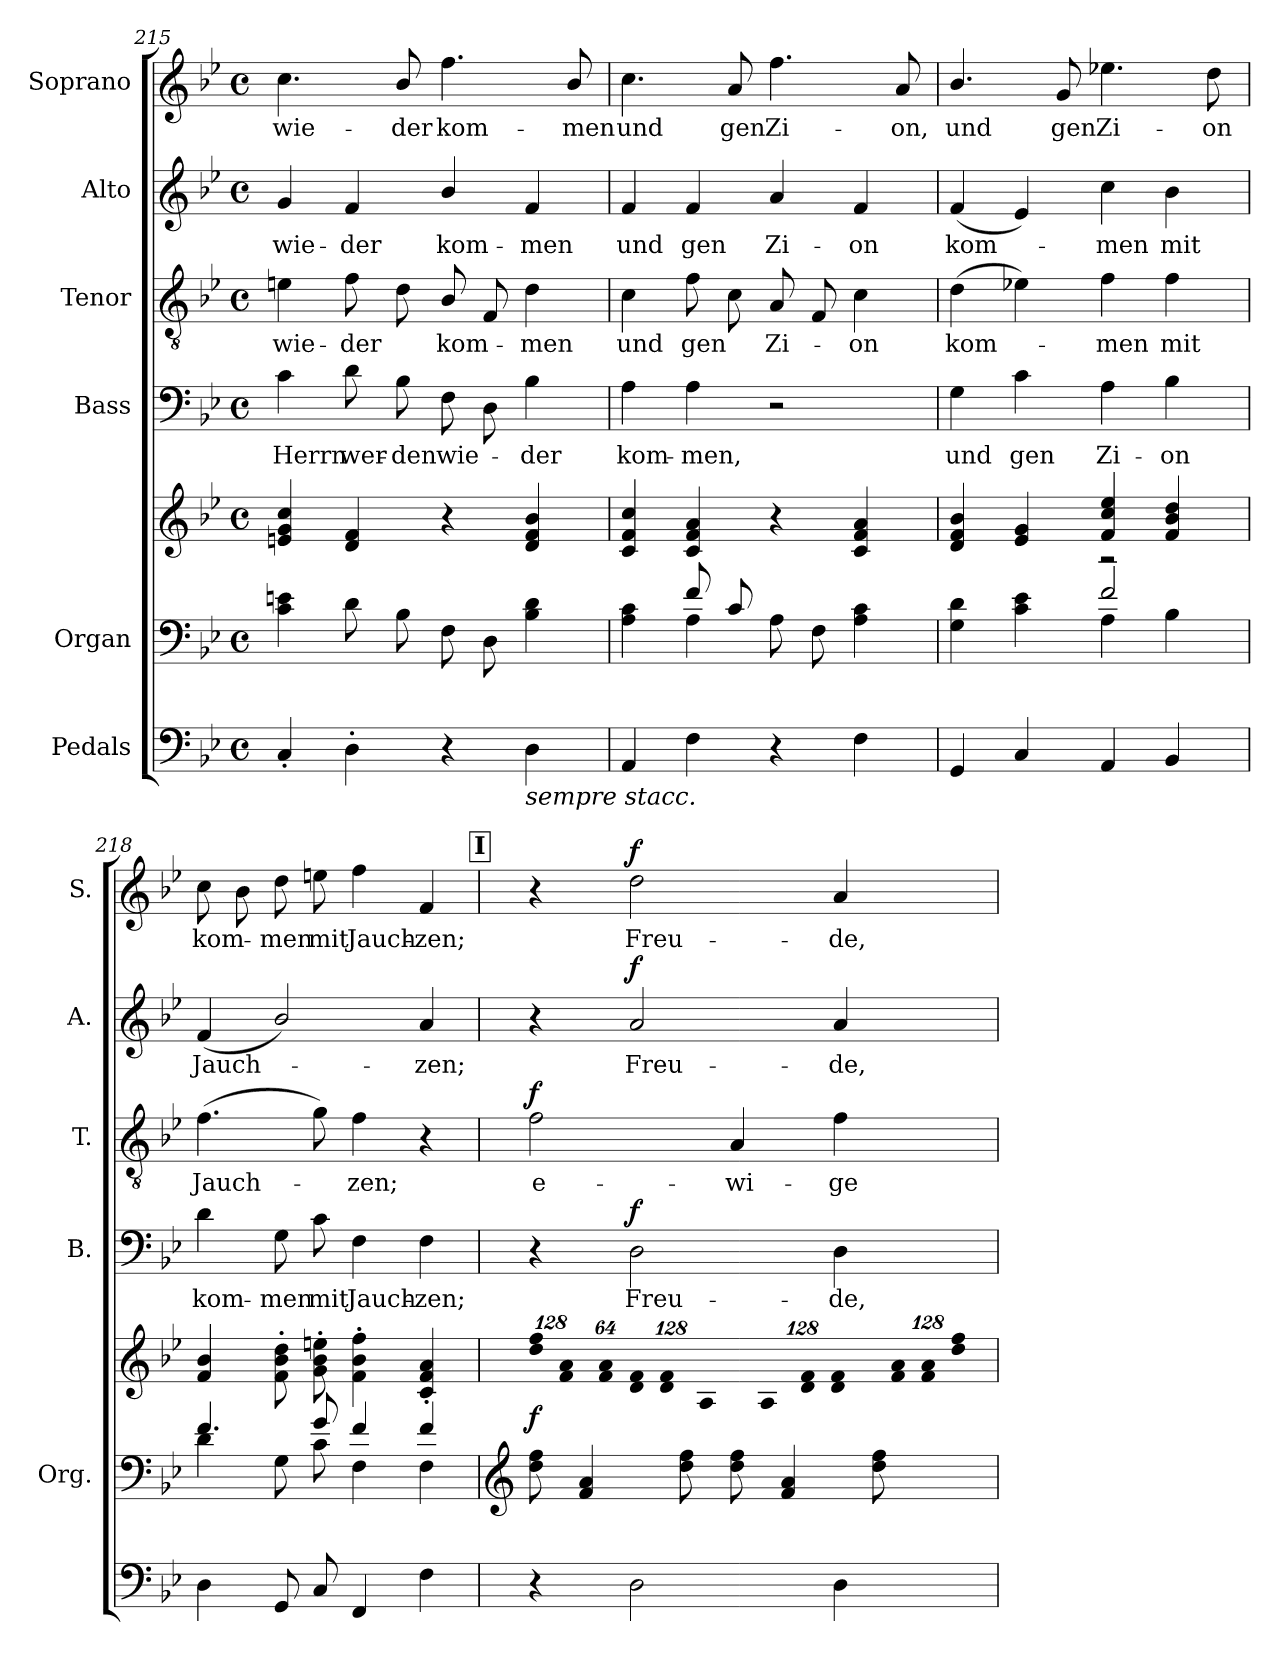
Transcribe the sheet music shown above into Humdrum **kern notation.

**kern	**kern	**kern	**dynam	**kern	**text	**dynam	**kern	**text	**dynam	**kern	**text	**dynam	**kern	**text	**dynam
*part6	*part5	*part5	*part5	*part4	*part4	*part4	*part3	*part3	*part3	*part2	*part2	*part2	*part1	*part1	*part1
*staff7	*staff6	*staff5	*staff5/6	*staff4	*staff4	*staff4	*staff3	*staff3	*staff3	*staff2	*staff2	*staff2	*staff1	*staff1	*staff1
*I"Pedals	*I"Organ	*	*	*I"Bass	*	*	*I"Tenor	*	*	*I"Alto	*	*	*I"Soprano	*	*
*	*I'Org.	*	*	*I'B.	*	*	*I'T.	*	*	*I'A.	*	*	*I'S.	*	*
*clefF4	*clefF4	*clefG2	*	*clefF4	*	*	*clefGv2	*	*	*clefG2	*	*	*clefG2	*	*
*	*	*	*	*	*	*	*ITrd7c12	*	*	*	*	*	*	*	*
*k[b-e-]	*k[b-e-]	*k[b-e-]	*	*k[b-e-]	*	*	*k[b-e-]	*	*	*k[b-e-]	*	*	*k[b-e-]	*	*
*B-:	*B-:	*B-:	*	*B-:	*	*	*B-:	*	*	*B-:	*	*	*B-:	*	*
*M4/4	*M4/4	*M4/4	*	*M4/4	*	*	*M4/4	*	*	*M4/4	*	*	*M4/4	*	*
*met(c)	*met(c)	*met(c)	*	*met(c)	*	*	*met(c)	*	*	*met(c)	*	*	*met(c)	*	*
=215	=215	=215	=215	=215	=215	=215	=215	=215	=215	=215	=215	=215	=215	=215	=215
!	!	!	!	!	!LO:LY:b:color=#000000	!	!	!	!	!	!	!	!	!	!
!	!	!	!	!	!	!	!	!LO:LY:b:color=#000000	!	!	!	!	!	!	!
!	!	!	!	!	!	!	!	!	!	!	!LO:LY:b:color=#000000	!	!	!	!
!	!	!	!	!	!	!	!	!	!	!	!	!	!	!LO:LY:b:color=#000000	!
4C'i/	4ci\ 4eni	4eni/ 4gi 4cci	.	4ci\	Herrn	.	4Eni\	wie-	.	4gi/	wie-	.	4.cci\	wie-	.
!	!	!	!	!	!LO:LY:b:color=#000000	!	!	!	!	!	!	!	!	!	!
!	!	!	!	!	!	!	!	!LO:LY:b:color=#000000	!	!	!	!	!	!	!
!	!	!	!	!	!	!	!	!	!	!	!LO:LY:b:color=#000000	!	!	!	!
4D'i\	8di\	4di/ 4fi	.	8di\	wer-	.	8Fi\	-der	.	4fi/	-der	.	.	.	.
!	!	!	!	!	!LO:LY:b:color=#000000	!	!	!	!	!	!	!	!	!	!
!	!	!	!	!	!	!	!	!	!	!	!	!	!	!LO:LY:b:color=#000000	!
.	8B-i\	.	.	8B-i\	-den	.	8Di\	.	.	.	.	.	8b-i/	-der	.
!	!	!	!	!	!LO:LY:b:color=#000000	!	!	!	!	!	!	!	!	!	!
!	!	!	!	!	!	!	!	!LO:LY:b:color=#000000	!	!	!	!	!	!	!
!	!	!	!	!	!	!	!	!	!	!	!LO:LY:b:color=#000000	!	!	!	!
!	!	!	!	!	!	!	!	!	!	!	!	!	!	!LO:LY:b:color=#000000	!
4r	8Fi\	4r	.	8Fi\	wie-	.	8BB-i/	kom-	.	4b-i/	kom-	.	4.ffi\	kom-	.
.	8Di\	.	.	8Di\	.	.	8FFi/	.	.	.	.	.	.	.	.
!	!	!	!	!	!LO:LY:b:color=#000000	!	!	!	!	!	!	!	!	!	!
!	!	!	!	!	!	!	!	!LO:LY:b:color=#000000	!	!	!	!	!	!	!
!LO:TX:b:i:t=sempre stacc.	!	!	!	!	!	!	!	!	!	!	!	!	!	!	!
!	!	!	!	!	!	!	!	!	!	!	!LO:LY:b:color=#000000	!	!	!	!
4Di\	4B-i\ 4di	4di/ 4fi 4b-i	.	4B-i\	-der	.	4Di\	-men	.	4fi/	-men	.	.	.	.
!	!	!	!	!	!	!	!	!	!	!	!	!	!	!LO:LY:b:color=#000000	!
.	.	.	.	.	.	.	.	.	.	.	.	.	8b-i/	-men	.
=216	=216	=216	=216	=216	=216	=216	=216	=216	=216	=216	=216	=216	=216	=216	=216
*	*^	*	*	*	*	*	*	*	*	*	*	*	*	*	*
!	!	!	!	!	!	!LO:LY:b:color=#000000	!	!	!	!	!	!	!	!	!	!
!	!	!	!	!	!	!	!	!	!LO:LY:b:color=#000000	!	!	!	!	!	!	!
!	!	!	!	!	!	!	!	!	!	!	!	!LO:LY:b:color=#000000	!	!	!	!
!	!	!	!	!	!	!	!	!	!	!	!	!	!	!	!LO:LY:b:color=#000000	!
4AAi/	4Ai\ 4ci	4ryy	4ci/ 4fi 4cci	.	4Ai\	kom-	.	4Ci\	und	.	4fi/	und	.	4.cci\	und	.
!	!	!	!	!	!	!LO:LY:b:color=#000000	!	!	!	!	!	!	!	!	!	!
!	!	!	!	!	!	!	!	!	!LO:LY:b:color=#000000	!	!	!	!	!	!	!
!	!	!	!	!	!	!	!	!	!	!	!	!LO:LY:b:color=#000000	!	!	!	!
4Fi\	8fi/	4Ai\	4ci/ 4fi 4ai	.	4Ai\	-men,	.	8Fi\	gen	.	4fi/	gen	.	.	.	.
!	!	!	!	!	!	!	!	!	!	!	!	!	!	!	!LO:LY:b:color=#000000	!
.	8ci/	.	.	.	.	.	.	8Ci\	.	.	.	.	.	8ai/	gen	.
!	!	!	!	!	!	!	!	!	!LO:LY:b:color=#000000	!	!	!	!	!	!	!
!	!	!	!	!	!	!	!	!	!	!	!	!LO:LY:b:color=#000000	!	!	!	!
!	!	!	!	!	!	!	!	!	!	!	!	!	!	!	!LO:LY:b:color=#000000	!
4r	8Ai\	2ryy	4r	.	2r	.	.	8AAi/	Zi-	.	4ai/	Zi-	.	4.ffi\	Zi-	.
.	8Fi\	.	.	.	.	.	.	8FFi/	.	.	.	.	.	.	.	.
!	!	!	!	!	!	!	!	!	!LO:LY:b:color=#000000	!	!	!	!	!	!	!
!	!	!	!	!	!	!	!	!	!	!	!	!LO:LY:b:color=#000000	!	!	!	!
4Fi\	4Ai\ 4ci	.	4ci/ 4fi 4ai	.	.	.	.	4Ci\	-on	.	4fi/	-on	.	.	.	.
!	!	!	!	!	!	!	!	!	!	!	!	!	!	!	!LO:LY:b:color=#000000	!
.	.	.	.	.	.	.	.	.	.	.	.	.	.	8ai/	-on,	.
!!LO:PB:g=z
=217	=217	=217	=217	=217	=217	=217	=217	=217	=217	=217	=217	=217	=217	=217	=217	=217
*	*	*	*^	*	*	*	*	*	*	*	*	*	*	*	*	*
!	!	!	!	!	!	!	!LO:LY:b:color=#000000	!	!	!	!	!	!	!	!	!	!
!	!	!	!	!	!	!	!	!	!	!LO:LY:b:color=#000000	!	!	!	!	!	!	!
!	!	!	!	!	!	!	!	!	!	!	!	!	!LO:LY:b:color=#000000	!	!	!	!
!	!	!	!	!	!	!	!	!	!	!	!	!	!	!	!	!LO:LY:b:color=#000000	!
4GGi/	4Gi\ 4di	2ryy	4di/ 4fi 4b-i	2ryy	.	4Gi\	und	.	(4Di\	kom-	.	(4fi/	kom-	.	4.b-i/	und	.
!	!	!	!	!	!	!	!LO:LY:b:color=#000000	!	!	!	!	!	!	!	!	!	!
4Ci/	4ci\ 4e-i	.	4e-i/ 4gi	.	.	4ci\	gen	.	4E-Xi\)	.	.	4e-i/)	.	.	.	.	.
!	!	!	!	!	!	!	!	!	!	!	!	!	!	!	!	!LO:LY:b:color=#000000	!
.	.	.	.	.	.	.	.	.	.	.	.	.	.	.	8gi/	gen	.
!	!	!	!	!	!	!	!LO:LY:b:color=#000000	!	!	!	!	!	!	!	!	!	!
!	!	!	!	!	!	!	!	!	!	!LO:LY:b:color=#000000	!	!	!	!	!	!	!
!	!	!	!	!	!	!	!	!	!	!	!	!	!LO:LY:b:color=#000000	!	!	!	!
!	!	!	!	!	!	!	!	!	!	!	!	!	!	!	!	!LO:LY:b:color=#000000	!
4AAi/	2fi/	4Ai\	4fi/ 4cci 4ee-i	2r	.	4Ai\	Zi-	.	4Fi\	-men	.	4cci\	-men	.	4.ee-Xi\	Zi-	.
!	!	!	!	!	!	!	!LO:LY:b:color=#000000	!	!	!	!	!	!	!	!	!	!
!	!	!	!	!	!	!	!	!	!	!LO:LY:b:color=#000000	!	!	!	!	!	!	!
!	!	!	!	!	!	!	!	!	!	!	!	!	!LO:LY:b:color=#000000	!	!	!	!
4BB-i/	.	4B-i\	4fi/ 4b-i 4ddi	.	.	4B-i\	-on	.	4Fi\	mit	.	4b-i\	mit	.	.	.	.
!	!	!	!	!	!	!	!	!	!	!	!	!	!	!	!	!LO:LY:b:color=#000000	!
.	.	.	.	.	.	.	.	.	.	.	.	.	.	.	8ddi\	-on	.
*	*	*	*v	*v	*	*	*	*	*	*	*	*	*	*	*	*	*
=218	=218	=218	=218	=218	=218	=218	=218	=218	=218	=218	=218	=218	=218	=218	=218	=218
!	!	!	!	!	!	!LO:LY:b:color=#000000	!	!	!	!	!	!	!	!	!	!
!	!	!	!	!	!	!	!	!	!LO:LY:b:color=#000000	!	!	!	!	!	!	!
!	!	!	!	!	!	!	!	!	!	!	!	!LO:LY:b:color=#000000	!	!	!	!
!	!	!	!	!	!	!	!	!	!	!	!	!	!	!	!LO:LY:b:color=#000000	!
4Di\	4.fi/	4di\	4fi/ 4b-i	.	4di\	kom-	.	(4.Fi\	Jauch-	.	(4fi/	Jauch-	.	8cci\	kom-	.
.	.	.	.	.	.	.	.	.	.	.	.	.	.	8b-i\	.	.
!	!	!	!	!	!	!LO:LY:b:color=#000000	!	!	!	!	!	!	!	!	!	!
!	!	!	!	!	!	!	!	!	!	!	!	!	!	!	!LO:LY:b:color=#000000	!
8GGi/	.	8Gi\	8fi\' 8b-i' 8ddi'	.	8Gi\	-men	.	.	.	.	2b-i/)	.	.	8ddi\	-men	.
!	!	!	!	!	!	!LO:LY:b:color=#000000	!	!	!	!	!	!	!	!	!	!
!	!	!	!	!	!	!	!	!	!	!	!	!	!	!	!LO:LY:b:color=#000000	!
8Ci/	8gi/	8ci\	8gi\' 8b-i' 8eeni'	.	8ci\	mit	.	8Gi\)	.	.	.	.	.	8eeni\	mit	.
!	!	!	!	!	!	!LO:LY:b:color=#000000	!	!	!	!	!	!	!	!	!	!
!	!	!	!	!	!	!	!	!	!LO:LY:b:color=#000000	!	!	!	!	!	!	!
!	!	!	!	!	!	!	!	!	!	!	!	!	!	!	!LO:LY:b:color=#000000	!
4FFi/	4fi/	4Fi\	4fi\' 4b-i' 4ffi'	.	4Fi\	Jauch-	.	4Fi\	-zen;	.	.	.	.	4ffi\	Jauch-	.
!	!	!	!	!	!	!LO:LY:b:color=#000000	!	!	!	!	!	!	!	!	!	!
!	!	!	!	!	!	!	!	!	!	!	!	!LO:LY:b:color=#000000	!	!	!	!
!	!	!	!	!	!	!	!	!	!	!	!	!	!	!	!LO:LY:b:color=#000000	!
4Fi\	4fi/	4Fi\	4ci/' 4fi' 4ai'	.	4Fi\	-zen;	.	4r	.	.	4ai/	-zen;	.	4fi/	-zen;	.
*	*v	*v	*	*	*	*	*	*	*	*	*	*	*	*	*	*
!!LO:REH:place=s1:B:color=#000000:enc=box:fs=17.1407:t=I
=219	=219	=219	=219	=219	=219	=219	=219	=219	=219	=219	=219	=219	=219	=219	=219
*	*clefG2	*	*	*	*	*	*	*	*	*	*	*	*	*	*
*	*	*Xbrackettup	*	*	*	*	*	*	*	*	*	*	*	*	*
*	*^	*	*	*	*	*	*	*	*	*	*	*	*	*	*
!	!	!	!LO:N:vis=8	!	!	!	!	!	!	!	!	!	!	!	!	!
*	*v	*v	*	*	*	*	*	*	*	*	*	*	*	*	*	*
*	*^	*	*	*	*	*	*	*	*	*	*	*	*	*	*
!	!LO:TX:a:t=8' 4' 2'	!	!	!	!	!	!	!	!	!	!	!	!	!	!	!
!	!	!	!	!	!	!	!	!	!LO:LY:b:color=#000000	!	!	!	!	!	!	!
*	*v	*v	*	*	*	*	*	*	*	*	*	*	*	*	*	*
4r	8ddi\ 8ffi	1024%85ddi/ 1024%85ffi	f	4r	.	.	2Fi\	e-	f	4r	.	.	4r	.	.
!	!	!LO:N:vis=8	!	!	!	!	!	!	!	!	!	!	!	!	!
.	.	1024%85fi/ 1024%85ai	.	.	.	.	.	.	.	.	.	.	.	.	.
.	4fi/ 4ai	.	.	.	.	.	.	.	.	.	.	.	.	.	.
!	!	!LO:N:vis=8	!	!	!	!	!	!	!	!	!	!	!	!	!
.	.	512%43fi/ 512%43ai	.	.	.	.	.	.	.	.	.	.	.	.	.
!	!	!LO:N:vis=8	!	!	!	!	!	!	!	!	!	!	!	!	!
!	!	!	!	!	!LO:LY:b:color=#000000	!	!	!	!	!	!	!	!	!	!
!	!	!	!	!	!	!	!	!	!	!	!LO:LY:b:color=#000000	!	!	!	!
!	!	!	!	!	!	!	!	!	!	!	!	!	!	!LO:LY:b:color=#000000	!
2Di\	.	1024%85di/ 1024%85fi	.	2Di\	Freu-	f	.	.	.	2ai/	Freu-	f	2ddi\	Freu-	f
!	!	!LO:N:vis=8	!	!	!	!	!	!	!	!	!	!	!	!	!
.	.	1024%85di/ 1024%85fi	.	.	.	.	.	.	.	.	.	.	.	.	.
.	8ddi\ 8ffi	.	.	.	.	.	.	.	.	.	.	.	.	.	.
!	!	!LO:N:vis=8	!	!	!	!	!	!	!	!	!	!	!	!	!
.	.	512%43Ai/	.	.	.	.	.	.	.	.	.	.	.	.	.
!	!	!LO:N:vis=8	!	!	!	!	!	!	!	!	!	!	!	!	!
!	!	!	!	!	!	!	!	!LO:LY:b:color=#000000	!	!	!	!	!	!	!
.	8ddi\ 8ffi	1024%85Ai/	.	.	.	.	4AAi/	-wi-	.	.	.	.	.	.	.
!	!	!LO:N:vis=8	!	!	!	!	!	!	!	!	!	!	!	!	!
.	.	1024%85di/ 1024%85fi	.	.	.	.	.	.	.	.	.	.	.	.	.
.	4fi/ 4ai	.	.	.	.	.	.	.	.	.	.	.	.	.	.
!	!	!LO:N:vis=8	!	!	!	!	!	!	!	!	!	!	!	!	!
.	.	512%43di/ 512%43fi	.	.	.	.	.	.	.	.	.	.	.	.	.
!	!	!LO:N:vis=8	!	!	!	!	!	!	!	!	!	!	!	!	!
!	!	!	!	!	!LO:LY:b:color=#000000	!	!	!	!	!	!	!	!	!	!
!	!	!	!	!	!	!	!	!LO:LY:b:color=#000000	!	!	!	!	!	!	!
!	!	!	!	!	!	!	!	!	!	!	!LO:LY:b:color=#000000	!	!	!	!
!	!	!	!	!	!	!	!	!	!	!	!	!	!	!LO:LY:b:color=#000000	!
4Di\	.	1024%85fi/ 1024%85ai	.	4Di\	-de,	.	4Fi\	-ge	.	4ai/	-de,	.	4ai/	-de,	.
!	!	!LO:N:vis=8	!	!	!	!	!	!	!	!	!	!	!	!	!
.	.	1024%85fi/ 1024%85ai	.	.	.	.	.	.	.	.	.	.	.	.	.
.	8ddi\ 8ffi	.	.	.	.	.	.	.	.	.	.	.	.	.	.
!	!	!LO:N:vis=8	!	!	!	!	!	!	!	!	!	!	!	!	!
.	.	512%43ddi/ 512%43ffi	.	.	.	.	.	.	.	.	.	.	.	.	.
=	=	=	=	=	=	=	=	=	=	=	=	=	=	=	=
*-	*-	*-	*-	*-	*-	*-	*-	*-	*-	*-	*-	*-	*-	*-	*-
